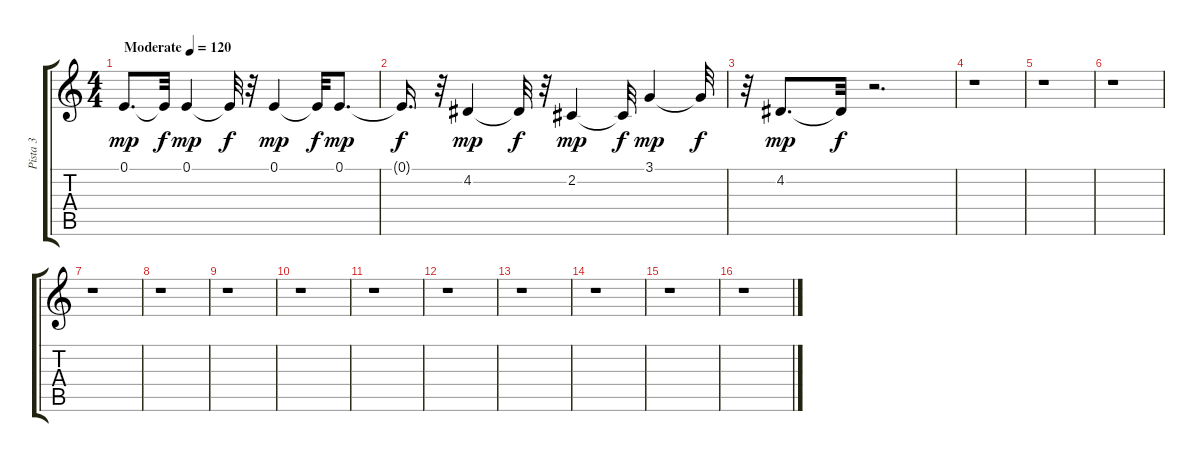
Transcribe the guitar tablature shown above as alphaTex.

\track ("Pista 3" "Pista 3") {instrument tubularbells}
\staff {score tabs}
\tuning (E4 B3 G3 D3 A2 E2) {hide}
\ts (4 4)
\tempo (120 "Moderate")
\clef g2
\ks c
0.1.8{d dy mp instrument tubularbells} 0.1{t}.32{dy f} 0.1.4{dy mp} 0.1{t}.32{dy f} r.32 0.1.4{dy mp} 0.1{t}.32{dy f} 0.1.8{d dy mp} |
0.1{t}.16{d dy f} r.32 4.2.4{dy mp} 4.2{t}.32{dy f} r.32 2.2.4{dy mp} 2.2{t}.32{dy f} 3.1.4{dy mp} 3.1{t}.32{dy f} |
r.32 4.2.8{d dy mp} 4.2{t}.32{dy f} r.2{d} |
r.1 |
r.1 |
r.1 |
r.1 |
r.1 |
r.1 |
r.1 |
r.1 |
r.1 |
r.1 |
r.1 |
r.1 |
r.1
